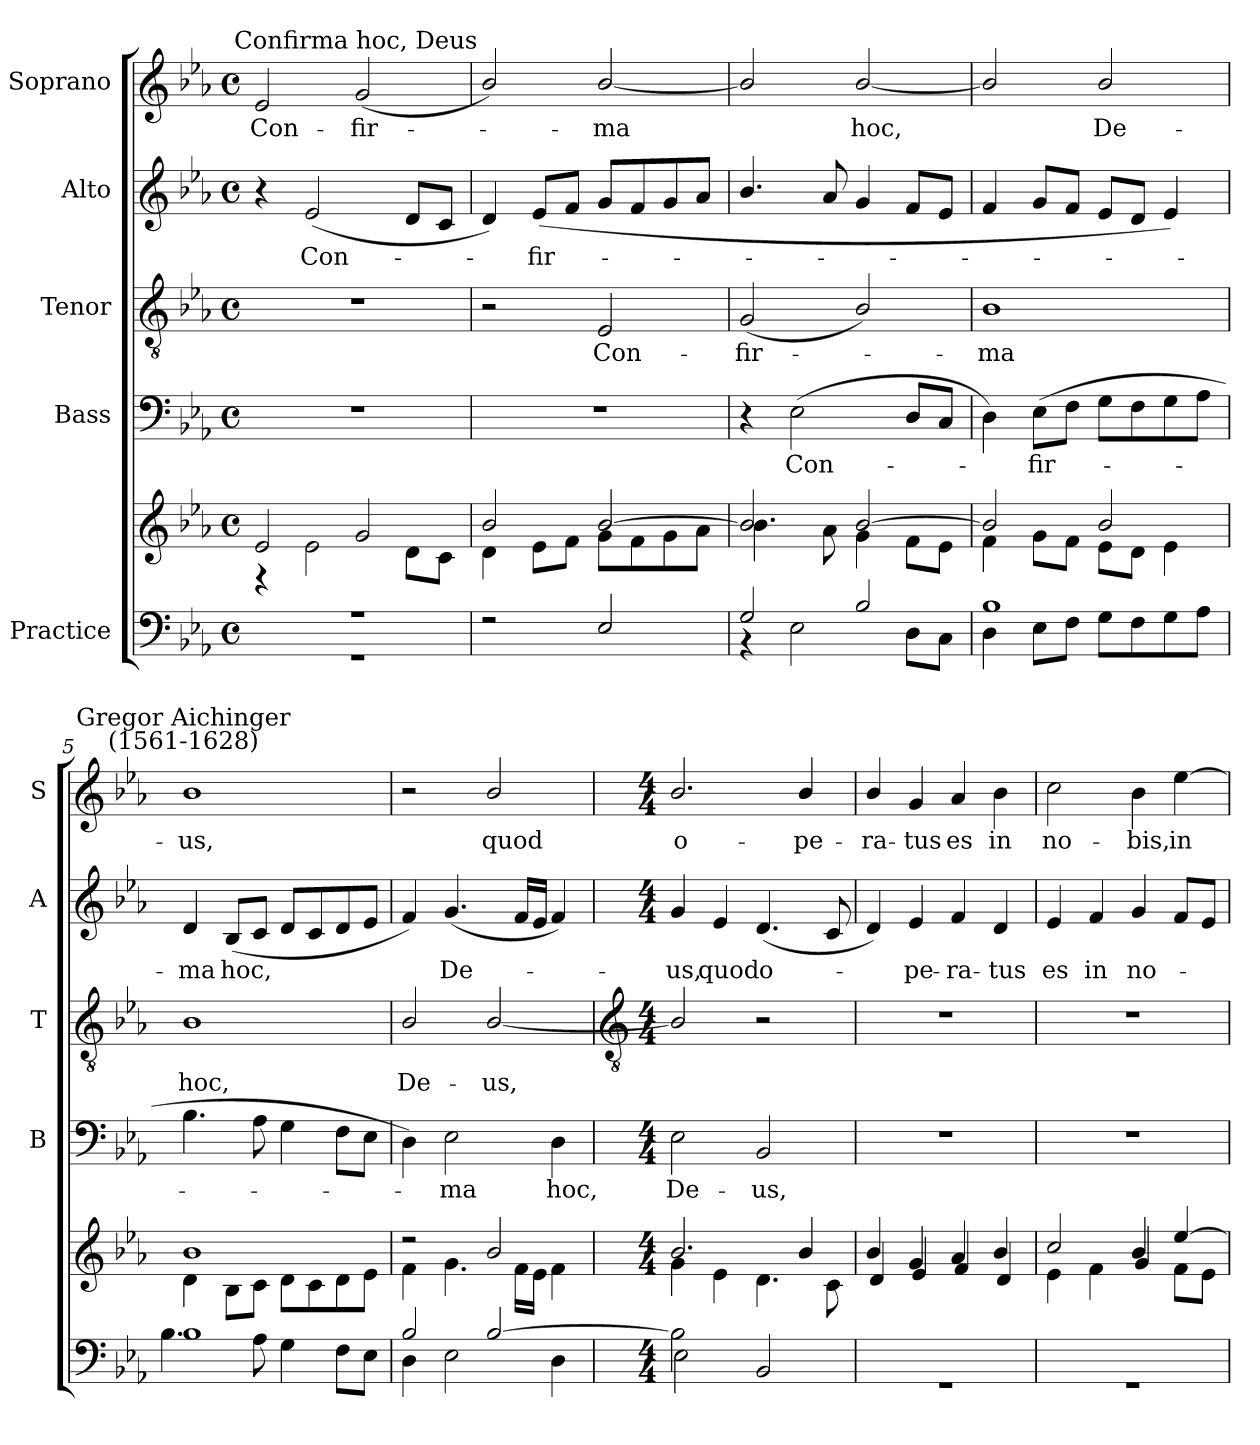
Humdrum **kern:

**kern	**kern	**kern	**text	**kern	**text	**kern	**text	**kern	**text
*part5	*part5	*part4	*part4	*part3	*part3	*part2	*part2	*part1	*part1
*staff6	*staff5	*staff4	*staff4	*staff3	*staff3	*staff2	*staff2	*staff1	*staff1
*I"Practice	*	*I"Bass	*	*I"Tenor	*	*I"Alto	*	*I"Soprano	*
*	*	*I'B	*	*I'T	*	*I'A	*	*I'S	*
*clefF4	*clefG2	*clefF4	*	*clefGv2	*	*clefG2	*	*clefG2	*
*k[b-e-a-]	*k[b-e-a-]	*k[b-e-a-]	*	*k[b-e-a-]	*	*k[b-e-a-]	*	*k[b-e-a-]	*
*E-:	*E-:	*E-:	*	*E-:	*	*E-:	*	*E-:	*
*M4/4	*M4/4	*M4/4	*	*M4/4	*	*M4/4	*	*M4/4	*
*met(c)	*met(c)	*met(c)	*	*met(c)	*	*met(c)	*	*met(c)	*
=1	=1	=1	=1	=1	=1	=1	=1	=1	=1
*^	*^	*	*	*	*	*	*	*	*
!	!	!	!	!	!	!	!	!	!	!	!LO:LY:b
1r	1r	2e-/	4r	1r	.	1r	.	4r	.	2e-	Con-
!	!	!	!	!	!	!	!	!	!LO:LY:b	!	!
.	.	.	2e-\	.	.	.	.	(<2e-	Con-	.	.
!	!	!	!	!	!	!	!	!	!	!LO:TX:a:cj:t=Confirma hoc, Deus	!
!	!	!	!	!	!	!	!	!	!	!	!LO:LY:b
.	.	2g/	.	.	.	.	.	.	.	(<2g	-fir-
.	.	.	8d\L	.	.	.	.	8dL	.	.	.
.	.	.	8c\J	.	.	.	.	8cJ	.	.	.
=2	=2	=2	=2	=2	=2	=2	=2	=2	=2	=2	=2
2r	1ryy	2b-/	4d\	1r	.	2r	.	4d)	.	2b-/)	.
!	!	!	!	!	!	!	!	!	!LO:LY:b	!	!
.	.	.	8e-\L	.	.	.	.	(<8e-L	fir-	.	.
.	.	.	8f\J	.	.	.	.	8fJ	.	.	.
!	!	!	!	!	!	!	!LO:LY:b	!	!	!	!LO:LY:b
2E-	.	[2b-/	8g\L	.	.	2E-	Con-	8gL	.	[2b-/	ma
.	.	.	8f\	.	.	.	.	8f	.	.	.
.	.	.	8g\	.	.	.	.	8g	.	.	.
.	.	.	8a-\J	.	.	.	.	8a-J	.	.	.
=3	=3	=3	=3	=3	=3	=3	=3	=3	=3	=3	=3
!	!	!	!	!	!	!	!LO:LY:b	!	!	!	!
2G/	4r	2b-/]	4.b-\	4r	.	(<2G	-fir-	4.b-/	.	2b-/]	.
!	!	!	!	!	!LO:LY:b	!	!	!	!	!	!
.	2E-	.	.	(<2E-	Con-	.	.	.	.	.	.
.	.	.	8a-\	.	.	.	.	8a-	.	.	.
!	!	!	!	!	!	!	!	!	!	!	!LO:LY:b
2B-/	.	[2b-/	4g\	.	.	2B-/)	.	4g	.	[2b-/	hoc,
.	8DL	.	8f\L	8DL	.	.	.	8fL	.	.	.
.	8CJ	.	8e-\J	8CJ	.	.	.	8e-J	.	.	.
=4	=4	=4	=4	=4	=4	=4	=4	=4	=4	=4	=4
!	!	!	!	!	!	!	!LO:LY:b	!	!	!	!
1B-	4D	2b-/]	4f\	4D)	.	1B-	ma	4f	.	2b-/]	.
!	!	!	!	!	!LO:LY:b	!	!	!	!	!	!
.	8E-L	.	8g\L	(>8E-L	fir-	.	.	8gL	.	.	.
.	8FJ	.	8f\J	8FJ	.	.	.	8fJ	.	.	.
!	!	!	!	!	!	!	!	!	!	!	!LO:LY:b
.	8GL	2b-/	8e-\L	8GL	.	.	.	8e-L	.	2b-/	De-
.	8F	.	8d\J	8F	.	.	.	8dJ	.	.	.
.	8G	.	4e-\	8G	.	.	.	4e-)	.	.	.
.	8A-J	.	.	8A-J	.	.	.	.	.	.	.
=5	=5	=5	=5	=5	=5	=5	=5	=5	=5	=5	=5
!	!	!	!	!	!	!	!	!	!	!LO:TX:a:cj:t=Gregor Aichinger\n(1561-1628)	!
!	!	!	!	!	!	!	!LO:LY:b	!	!LO:LY:b	!	!LO:LY:b
1B-	4.B-	1b-/	4d\	4.B-	.	1B-	hoc,	4d	ma	1b-	-us,
!	!	!	!	!	!	!	!	!	!LO:LY:b	!	!
.	.	.	8B-\L	.	.	.	.	(<8B-L	hoc,	.	.
.	8A-	.	8c\J	8A-	.	.	.	8cJ	.	.	.
.	4G	.	8d\L	4G	.	.	.	8dL	.	.	.
.	.	.	8c\	.	.	.	.	8c	.	.	.
.	8FL	.	8d\	8FL	.	.	.	8d	.	.	.
.	8E-J	.	8e-\J	8E-J	.	.	.	8e-J	.	.	.
=6	=6	=6	=6	=6	=6	=6	=6	=6	=6	=6	=6
!	!	!	!	!	!	!	!LO:LY:b	!	!	!	!
2B-/	4D	2r	4f\	4D)	.	2B-/	De-	4f)	.	2r	.
!	!	!	!	!	!LO:LY:b	!	!	!	!LO:LY:b	!	!
.	2E-	.	4.g\	2E-	ma	.	.	(<4.g	De-	.	.
!	!	!	!	!	!	!	!LO:LY:b	!	!	!	!LO:LY:b
[2B-/	.	2b-/	.	.	.	[2B-/	-us,	.	.	2b-/	quod
.	.	.	16f\LL	.	.	.	.	16fLL	.	.	.
.	.	.	16e-\JJ	.	.	.	.	16e-JJ	.	.	.
!	!	!	!	!	!LO:LY:b	!	!	!	!	!	!
.	4D	.	4f\	4D	hoc,	.	.	4f)	.	.	.
!!LO:LB:g=z
=7	=7	=7	=7	=7	=7	=7	=7	=7	=7	=7	=7
*	*	*	*	*	*	*clefGv2	*	*	*	*	*
*M4/4	*	*M4/4	*	*M4/4	*	*M4/4	*	*M4/4	*	*M4/4	*
!	!	!	!	!	!LO:LY:b	!	!	!	!LO:LY:b	!	!LO:LY:b
2B-\]	2E-	2.b-/	4g\	2E-	De-	2B-/]	.	4g	us,	2.b-/	o-
!	!	!	!	!	!	!	!	!	!LO:LY:b	!	!
.	.	.	4e-\	.	.	.	.	4e-	quod	.	.
!	!	!	!	!	!LO:LY:b	!	!	!	!LO:LY:b	!	!
2ryy	2BB-	.	4.d\	2BB-	-us,	2r	.	(<4.d	o-	.	.
!	!	!	!	!	!	!	!	!	!	!	!LO:LY:b
.	.	4b-/	.	.	.	.	.	.	.	4b-/	-pe-
.	.	.	8c\	.	.	.	.	8c	.	.	.
=8	=8	=8	=8	=8	=8	=8	=8	=8	=8	=8	=8
!	!	!	!	!	!	!	!	!	!	!	!LO:LY:b
1ryy	1r	4b-/	4d/	1r	.	1r	.	4d)	.	4b-/	-ra-
!	!	!	!	!	!	!	!	!	!LO:LY:b	!	!LO:LY:b
.	.	4g	4e-/	.	.	.	.	4e-	pe-	4g	-tus
!	!	!	!	!	!	!	!	!	!LO:LY:b	!	!LO:LY:b
.	.	4a-	4f/	.	.	.	.	4f	-ra-	4a-	es
!	!	!	!	!	!	!	!	!	!LO:LY:b	!	!LO:LY:b
.	.	4b-/	4d/	.	.	.	.	4d	-tus	4b-	in
=9	=9	=9	=9	=9	=9	=9	=9	=9	=9	=9	=9
!	!	!	!	!	!	!	!	!	!LO:LY:b	!	!LO:LY:b
1ryy	1r	2cc/	4e-\	1r	.	1r	.	4e-	es	2cc	no-
!	!	!	!	!	!	!	!	!	!LO:LY:b	!	!
.	.	.	4f\	.	.	.	.	4f	in	.	.
!	!	!	!	!	!	!	!	!	!LO:LY:b	!	!LO:LY:b
.	.	4b-/	4g/	.	.	.	.	4g	no-	4b-	-bis,
!	!	!	!	!	!	!	!	!	!	!	!LO:LY:b
.	.	[4ee-/	8f\L	.	.	.	.	8fL	.	[4ee-	in
.	.	.	8e-\J	.	.	.	.	8e-J	.	.	.
*v	*v	*	*	*	*	*	*	*	*	*	*
*	*v	*v	*	*	*	*	*	*	*	*
=	=	=	=	=	=	=	=	=	=
*-	*-	*-	*-	*-	*-	*-	*-	*-	*-
